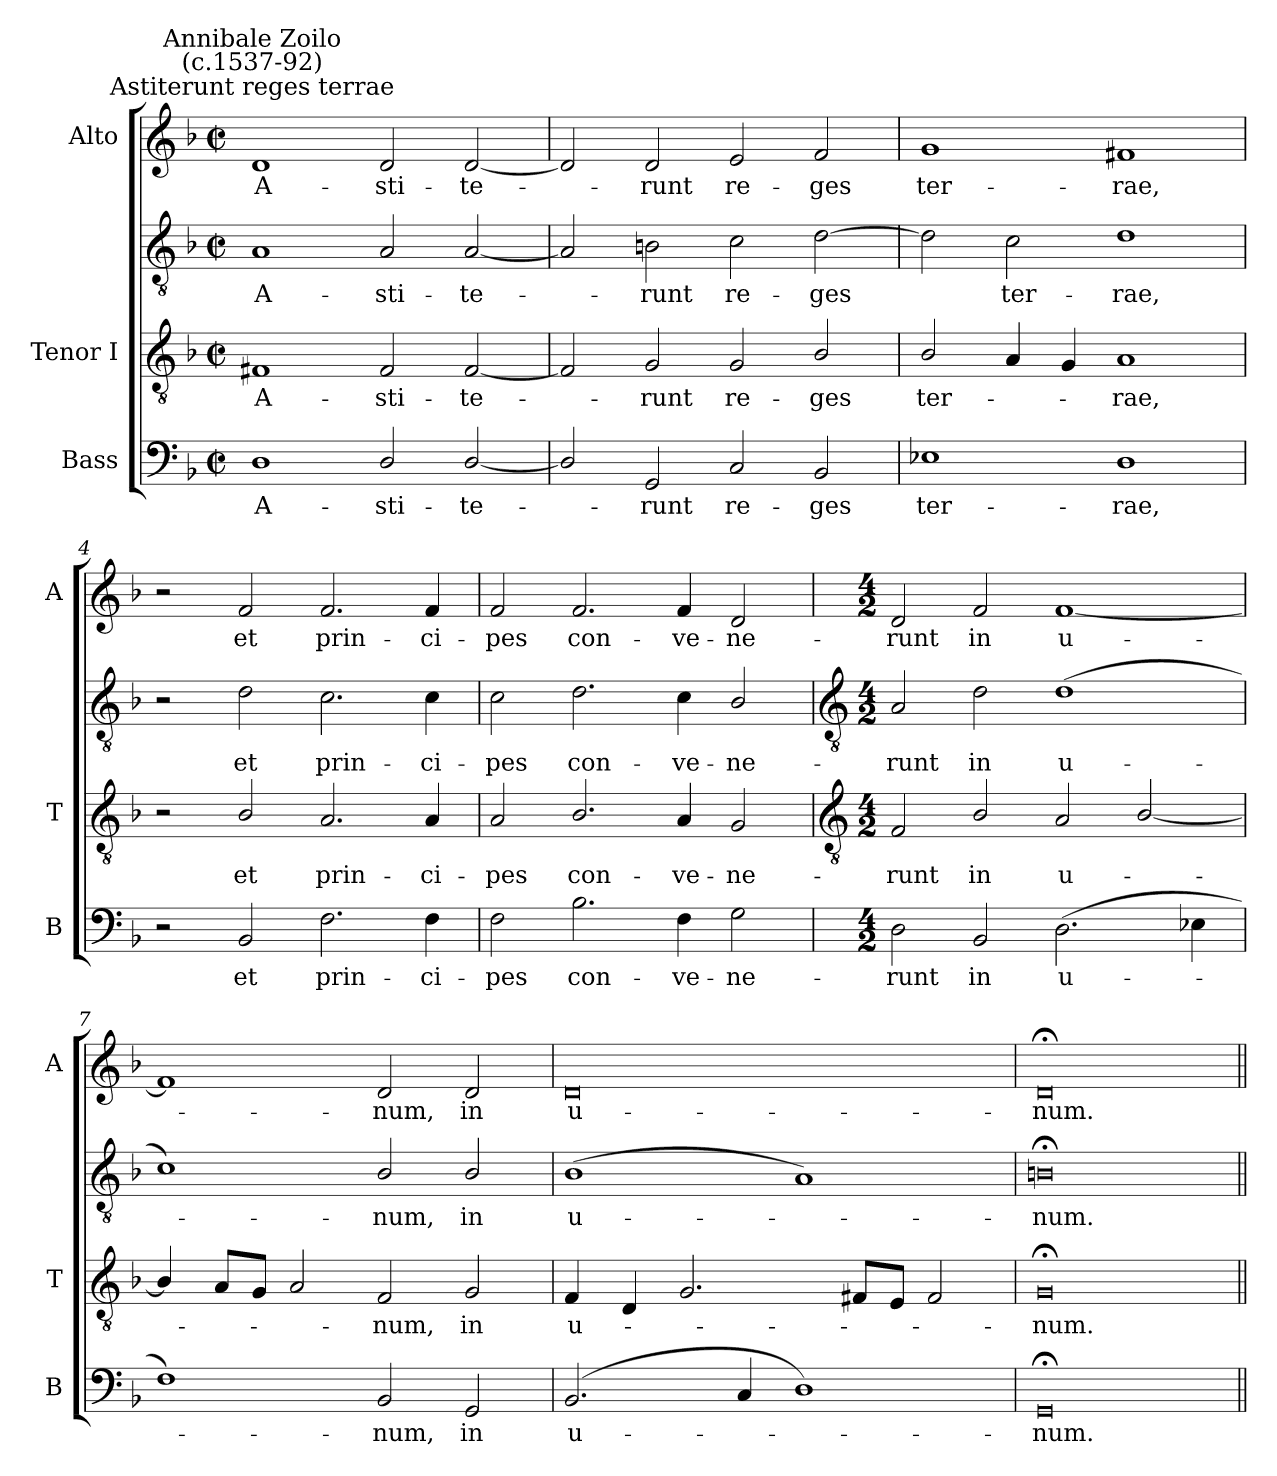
**kern	**text	**kern	**text	**kern	**text	**kern	**text
*part3	*part3	*part2	*part2	*part2	*part2	*part1	*part1
*staff4	*staff4	*staff3	*staff3	*staff2	*staff2	*staff1	*staff1
*I"Bass	*	*I"Tenor I	*	*	*	*I"Alto	*
*I'B	*	*I'T	*	*	*	*I'A	*
*clefF4	*	*clefGv2	*	*clefGv2	*	*clefG2	*
*k[b-]	*	*k[b-]	*	*k[b-]	*	*k[b-]	*
*F:	*	*F:	*	*F:	*	*F:	*
*M4/2	*	*M4/2	*	*M4/2	*	*M4/2	*
*met(c|)	*	*met(c|)	*	*met(c|)	*	*met(c|)	*
=1	=1	=1	=1	=1	=1	=1	=1
!	!	!	!	!	!	!LO:TX:a:cj:t=Astiterunt reges terrae	!
!	!	!	!	!	!	!LO:TX:a:cj:t=Annibale Zoilo\n(c.1537-92)	!
!	!LO:LY:b	!	!LO:LY:b	!	!LO:LY:b	!	!LO:LY:b
1D	A-	1F#X	A-	1A	A-	1d	A-
!	!LO:LY:b	!	!LO:LY:b	!	!LO:LY:b	!	!LO:LY:b
2D/	-sti-	2F#	-sti-	2A	-sti-	2d	-sti-
!	!LO:LY:b	!	!LO:LY:b	!	!LO:LY:b	!	!LO:LY:b
[2D/	-te-	[2F#	-te-	[2A	-te-	[2d	-te-
=2	=2	=2	=2	=2	=2	=2	=2
2D/]	.	2F#]	.	2A]	.	2d]	.
!	!LO:LY:b	!	!LO:LY:b	!	!LO:LY:b	!	!LO:LY:b
2GG	runt	2G	runt	2Bn	runt	2d	runt
!	!LO:LY:b	!	!LO:LY:b	!	!LO:LY:b	!	!LO:LY:b
2C	re-	2G	re-	2c	re-	2e	re-
!	!LO:LY:b	!	!LO:LY:b	!	!LO:LY:b	!	!LO:LY:b
2BB-	-ges	2B-/	-ges	[2d	-ges	2f	-ges
=3	=3	=3	=3	=3	=3	=3	=3
!	!LO:LY:b	!	!LO:LY:b	!	!	!	!LO:LY:b
1E-X	ter-	2B-/	ter-	2d]	.	1g	ter-
!	!	!	!	!	!LO:LY:b	!	!
.	.	4A	.	2c	ter-	.	.
.	.	4G	.	.	.	.	.
!	!LO:LY:b	!	!LO:LY:b	!	!LO:LY:b	!	!LO:LY:b
1D	-rae,	1A	rae,	1d	-rae,	1f#X	-rae,
=4	=4	=4	=4	=4	=4	=4	=4
2r	.	2r	.	2r	.	2r	.
!	!LO:LY:b	!	!LO:LY:b	!	!LO:LY:b	!	!LO:LY:b
2BB-	et	2B-/	-et	2d	et	2f	et
!	!LO:LY:b	!	!LO:LY:b	!	!LO:LY:b	!	!LO:LY:b
2.F	prin-	2.A	prin-	2.c	prin-	2.f	prin-
!	!LO:LY:b	!	!LO:LY:b	!	!LO:LY:b	!	!LO:LY:b
4F	-ci-	4A	-ci-	4c	-ci-	4f	-ci-
=5	=5	=5	=5	=5	=5	=5	=5
!	!LO:LY:b	!	!LO:LY:b	!	!LO:LY:b	!	!LO:LY:b
2F	-pes	2A	-pes	2c	-pes	2f	-pes
!	!LO:LY:b	!	!LO:LY:b	!	!LO:LY:b	!	!LO:LY:b
2.B-	con-	2.B-/	con-	2.d	con-	2.f	con-
!	!LO:LY:b	!	!LO:LY:b	!	!LO:LY:b	!	!LO:LY:b
4F	-ve-	4A	-ve-	4c	-ve-	4f	-ve-
!	!LO:LY:b	!	!LO:LY:b	!	!LO:LY:b	!	!LO:LY:b
2G	-ne-	2G	-ne-	2B-/	-ne-	2d	-ne-
!!LO:LB:g=z
=6	=6	=6	=6	=6	=6	=6	=6
*	*	*clefGv2	*	*clefGv2	*	*	*
*M4/2	*	*M4/2	*	*M4/2	*	*M4/2	*
!	!LO:LY:b	!	!LO:LY:b	!	!LO:LY:b	!	!LO:LY:b
2D	-runt	2F	runt	2A	-runt	2d	-runt
!	!LO:LY:b	!	!LO:LY:b	!	!LO:LY:b	!	!LO:LY:b
2BB-	in	2B-/	in	2d	in	2f	in
!	!LO:LY:b	!	!LO:LY:b	!	!LO:LY:b	!	!LO:LY:b
(>2.D	u-	2A	u-	(>1d	u-	[1f	u-
.	.	[2B-/	.	.	.	.	.
4E-X	.	.	.	.	.	.	.
=7	=7	=7	=7	=7	=7	=7	=7
1F)	.	4B-/]	.	1c)	.	1f]	.
.	.	8AL	.	.	.	.	.
.	.	8GJ	.	.	.	.	.
.	.	2A	.	.	.	.	.
!	!LO:LY:b	!	!LO:LY:b	!	!LO:LY:b	!	!LO:LY:b
2BB-	num,	2F	num,	2B-/	num,	2d	num,
!	!LO:LY:b	!	!LO:LY:b	!	!LO:LY:b	!	!LO:LY:b
2GG	in	2G	in	2B-/	in	2d	in
=8	=8	=8	=8	=8	=8	=8	=8
!	!LO:LY:b	!	!LO:LY:b	!	!LO:LY:b	!	!LO:LY:b
(<2.BB-	u-	4F	u-	(<1B-	u-	0d	u-
.	.	4D	.	.	.	.	.
.	.	2.G	.	.	.	.	.
4C	.	.	.	.	.	.	.
1D)	.	.	.	1A)	.	.	.
.	.	8F#XL	.	.	.	.	.
.	.	8EJ	.	.	.	.	.
.	.	2F#	.	.	.	.	.
=9	=9	=9	=9	=9	=9	=9	=9
!	!LO:LY:b	!	!LO:LY:b	!	!LO:LY:b	!	!LO:LY:b
0GG;<	num.	0G;<	num.	0Bn;<	num.	0d;<	-num.
=||	=||	=||	=||	=||	=||	=||	=||
*-	*-	*-	*-	*-	*-	*-	*-
